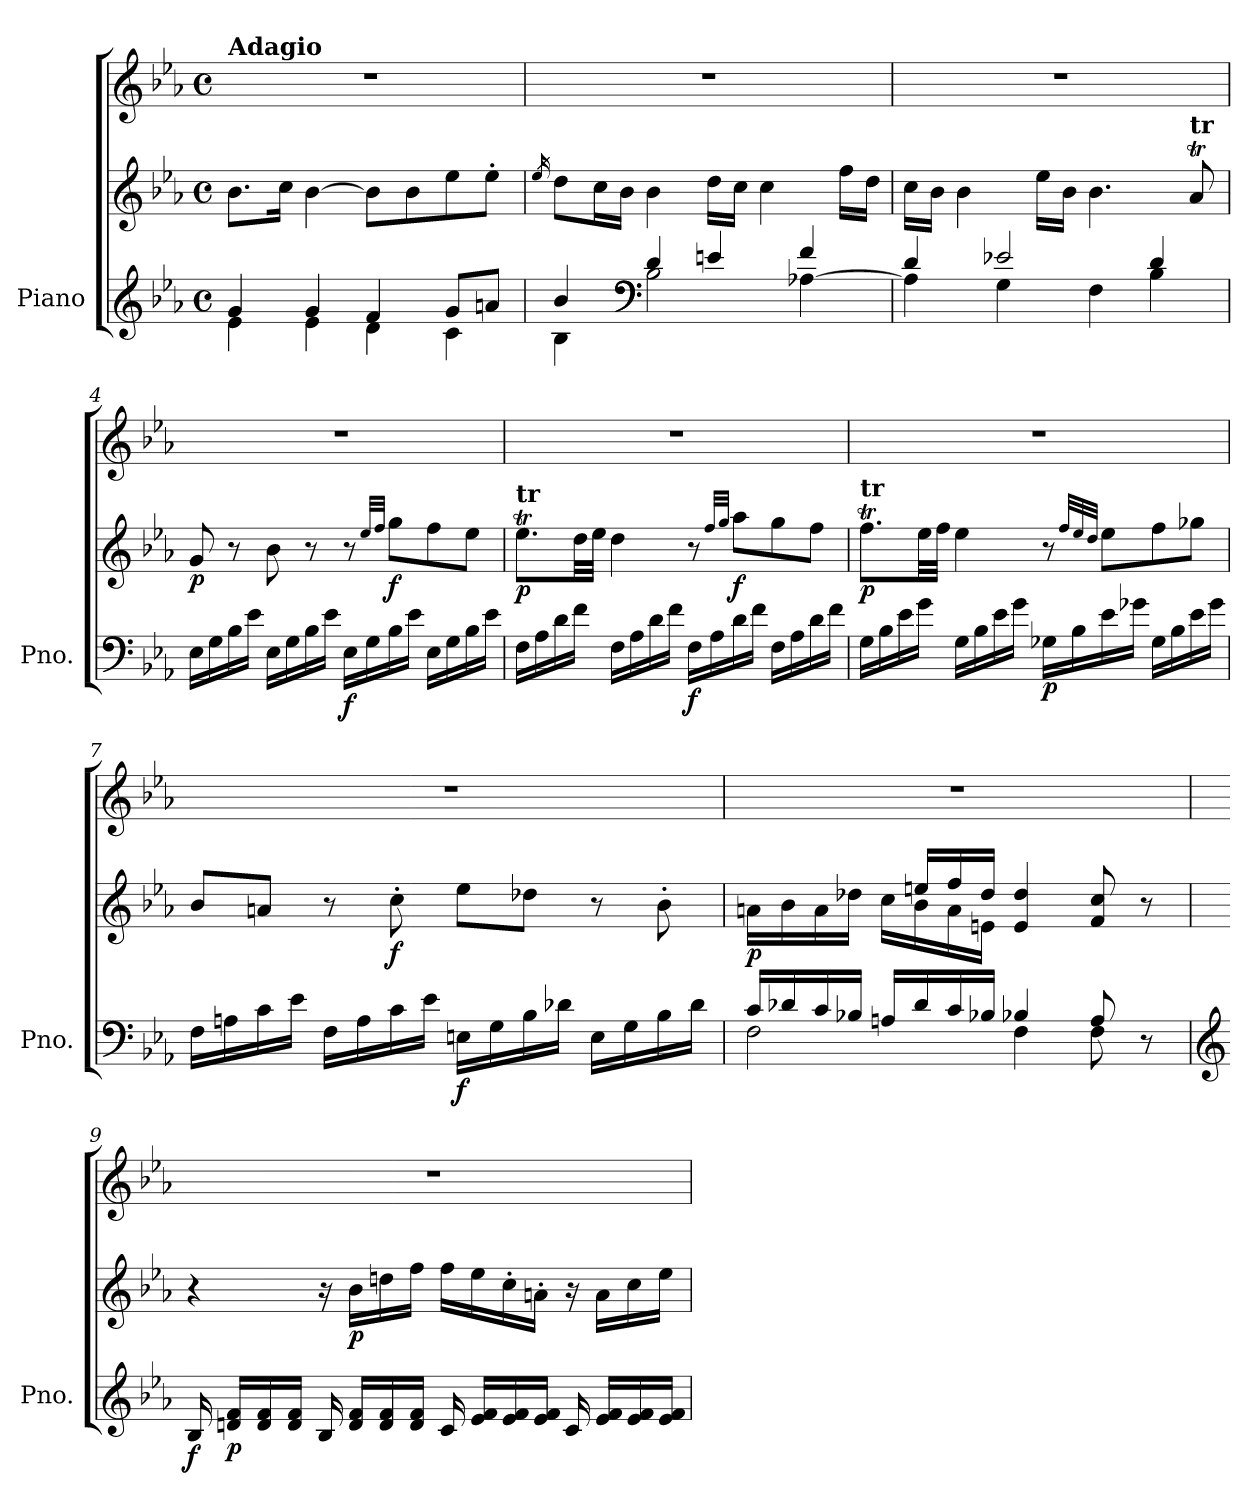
**kern	**kern	**kern	**dynam
*part1	*part1	*part1	*part1
*staff3	*staff2	*staff1	*staff1/2/3
*I"Piano	*	*	*
*I'Pno.	*	*	*
*clefG2	*clefG2	*clefG2	*
*k[b-e-a-]	*k[b-e-a-]	*k[b-e-a-]	*
*M4/4	*M4/4	*M4/4	*
*met(c)	*met(c)	*met(c)	*
=1	=1	=1	=1
*^	*	*	*
!	!	!	!LO:TX:a:B:t=Adagio	!
!	!	!	!	!LO:DY:b=2
!	!	!	!	!LO:DY:n=1:b=2
!	!	!	!	!LO:DY:n=2:b=2
4e-\	4g/	8.b-\L	1r	other-dynamics mp other-dynamics
.	.	16cc\Jk	.	.
4e-\	4g/	[4b-\	.	.
4d\	4f/	8b-\L]	.	.
.	.	8b-\	.	.
4c\	8g/L	8ee-\	.	.
.	8an/J	8ee-'\J	.	.
=2	=2	=2	=2	=2
.	.	16qee-/	.	.
4B-\	4b-/	8dd\L	1r	.
.	.	16cc\L	.	.
.	.	16b-\JJ	.	.
*clefF4	*	*	*	*
2B-\	4d/	4b-\	.	.
.	4en/	16dd\LL	.	.
.	.	16cc\JJ	.	.
.	.	4cc\	.	.
[4A-X\	4f/	.	.	.
.	.	16ff\LL	.	.
.	.	16dd\JJ	.	.
=3	=3	=3	=3	=3
4A-\]	4d/	16cc\LL	1r	.
.	.	16b-\JJ	.	.
.	.	4b-\	.	.
2e-X/	4G\	.	.	.
.	.	16ee-\LL	.	.
.	.	16b-\JJ	.	.
.	4F\	4.b-\	.	.
4B-\	4d/	.	.	.
!	!	!LO:TX:a:B:t=tr	!	!
.	.	8a-T/	.	.
*v	*v	*	*	*
!!LO:LB:g=z
=4	=4	=4	=4
!	!	!	!LO:DY:b=2
16E-\LL	8g/	1r	p
16G\	.	.	.
16B-\	8r	.	.
16e-\JJ	.	.	.
16E-\LL	8b-\	.	.
16G\	.	.	.
16B-\	8r	.	.
16e-\JJ	.	.	.
!	!	!	!LO:DY:b=3
16E-\LL	8r	.	f
16G\	.	.	.
.	32qee-/LLL	.	.
.	32qff/JJJ	.	.
!	!	!	!LO:DY:b=2
16B-\	8gg\L	.	f
16e-\JJ	.	.	.
16E-\LL	8ff\	.	.
16G\	.	.	.
16B-\	8ee-\J	.	.
16e-\JJ	.	.	.
=5	=5	=5	=5
!	!LO:TX:a:B:t=tr	!	!
!	!	!	!LO:DY:b=2
16F\LL	8.ee-T\L	1r	p
16A-\	.	.	.
16d\	.	.	.
16f\JJ	32dd\LL	.	.
.	32ee-\JJJ	.	.
16F\LL	4dd\	.	.
16A-\	.	.	.
16d\	.	.	.
16f\JJ	.	.	.
!	!	!	!LO:DY:b=3
16F\LL	8r	.	f
16A-\	.	.	.
.	32qff/LLL	.	.
.	32qgg/JJJ	.	.
!	!	!	!LO:DY:b=2
16d\	8aa-\L	.	f
16f\JJ	.	.	.
16F\LL	8gg\	.	.
16A-\	.	.	.
16d\	8ff\J	.	.
16f\JJ	.	.	.
=6	=6	=6	=6
!	!LO:TX:a:B:t=tr	!	!
!	!	!	!LO:DY:b=2
16G\LL	8.ffT\L	1r	p
16B-\	.	.	.
16e-\	.	.	.
16g\JJ	32ee-\LL	.	.
.	32ff\JJJ	.	.
16G\LL	4ee-\	.	.
16B-\	.	.	.
16e-\	.	.	.
16g\JJ	.	.	.
!	!	!	!LO:DY:b=3
16G-X\LL	8r	.	p
16B-\	.	.	.
.	32qff/LLL	.	.
.	32qee-/	.	.
.	32qdd/JJJ	.	.
16e-\	8ee-\L	.	.
16g-X\JJ	.	.	.
16G-\LL	8ff\	.	.
16B-\	.	.	.
16e-\	8gg-X\J	.	.
16g-\JJ	.	.	.
!!LO:LB:g=z
=7	=7	=7	=7
16F\LL	8b-/L	1r	.
16An\	.	.	.
16c\	8an/J	.	.
16e-\JJ	.	.	.
16F\LL	8r	.	.
16A\	.	.	.
!	!	!	!LO:DY:b=2
16c\	8cc'\	.	f
16e-\JJ	.	.	.
!	!	!	!LO:DY:b=3
16En\LL	8ee-\L	.	f
16G\	.	.	.
16B-\	8dd-X\J	.	.
16d-X\JJ	.	.	.
16E\LL	8r	.	.
16G\	.	.	.
16B-\	8b-'\	.	.
16d-\JJ	.	.	.
=8	=8	=8	=8
*^	*^	*	*
!	!	!	!	!	!LO:DY:b=2
2F\	16c/LL	16an\LL	16ryy	1r	p
*	*	*v	*v	*	*
.	16d-X/	16b-\	.	.
.	16c/	16a\	.	.
.	16B-X/JJ	16dd-X\JJ	.	.
.	16An/LL	16cc\LL	.	.
*	*	*^	*	*
.	16d-/	16b-\	16een/LL	.	.
.	16c/	16a\	16ff/	.	.
.	16B-X/JJ	16en\JJ	16dd-/JJ	.	.
4F\	4B-X/	4e/ 4dd-/	2ryy	.	.
8F\	8A/	8f/ 8cc/	.	.	.
8ryy	8r	8r	.	.	.
*v	*v	*	*	*	*
*	*v	*v	*	*
=9	=9	=9	=9
*clefG2	*	*	*
*^	*	*	*
!	!	!	!	!LO:DY:b=3
*v	*v	*	*	*
16B-/	4r	1r	f
!	!	!	!LO:DY:b=3
16dn/ 16f/LL	.	.	p
16d/ 16f/	.	.	.
16d/ 16f/JJ	.	.	.
16B-/	16r	.	.
!	!	!	!LO:DY:b=2
16d/ 16f/LL	16b-\LL	.	p
16d/ 16f/	16ddn\	.	.
16d/ 16f/JJ	16ff\JJ	.	.
16c/	16ff\LL	.	.
16e-/ 16f/LL	16ee-\	.	.
16e-/ 16f/	16cc'\	.	.
16e-/ 16f/JJ	16an'\JJ	.	.
16c/	16r	.	.
16e-/ 16f/LL	16a\LL	.	.
16e-/ 16f/	16cc\	.	.
16e-/ 16f/JJ	16ee-\JJ	.	.
=	=	=	=
*-	*-	*-	*-
